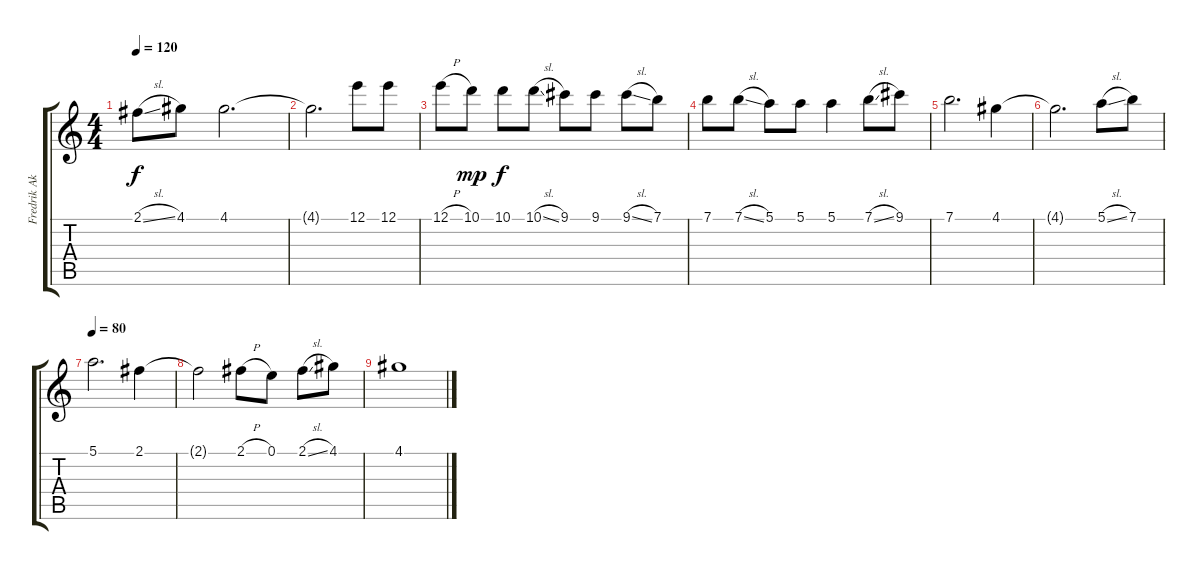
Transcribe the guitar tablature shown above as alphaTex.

\track ("Fredrik Akesson - Acoustic Guitar 2" "Fredrik Ak") {instrument acousticguitarsteel}
\staff {score tabs}
\tuning (E4 B3 G3 D3 A2 E2) {hide}
\ts (4 4)
\tempo 120
\clef g2
\ks c
2.1{sl}.8{dy f} 4.1.8 4.1.2{d} |
4.1{t}.2{d} 12.1.8 12.1.8 |
12.1{h}.8 10.1.8{dy mp} 10.1.8{dy f} 10.1{sl}.8 9.1.8 9.1.8 9.1{sl}.8 7.1.8 |
7.1.8 7.1{sl}.8 5.1.8 5.1.8 5.1.4 7.1{sl}.8 9.1.8 |
7.1.2{d} 4.1.4 |
4.1{t}.2{d} 5.1{sl}.8 7.1.8 |
\tempo 80
5.1.2{d} 2.1.4 |
2.1{t}.2 2.1{h}.8 0.1.8 2.1{sl}.8 4.1.8 |
4.1.1
